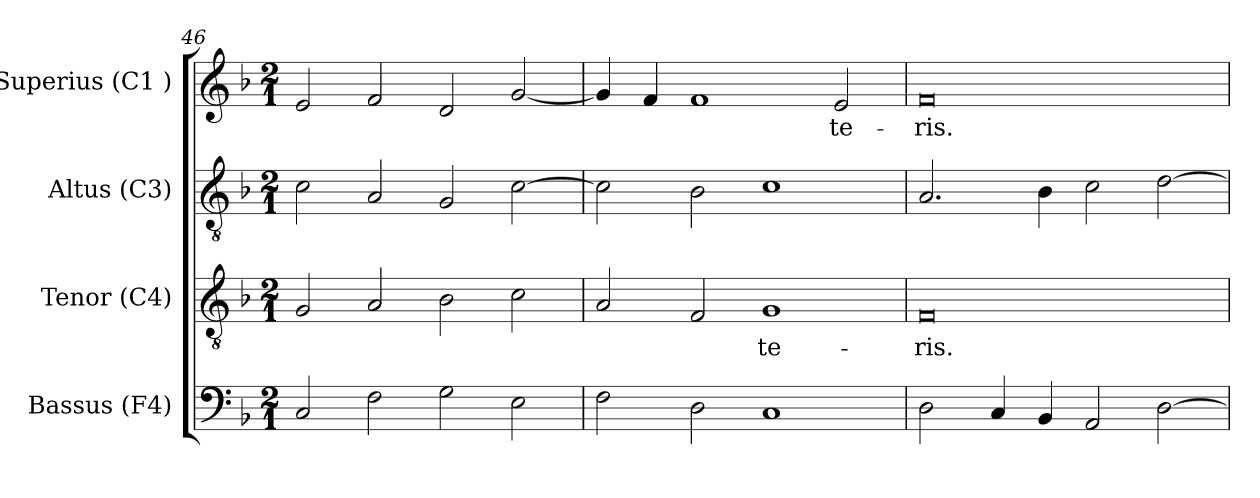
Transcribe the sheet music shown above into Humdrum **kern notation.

**kern	**text	**kern	**text	**kern	**text	**kern	**text
*part4	*part4	*part3	*part3	*part2	*part2	*part1	*part1
*staff4	*staff4	*staff3	*staff3	*staff2	*staff2	*staff1	*staff1
*I"Bassus (F4)	*	*I"Tenor (C4)	*	*I"Altus (C3)	*	*I"Superius (C1 )	*
*I'B.	*	*I'T.	*	*I'A.	*	*I'S.	*
*clefF4	*	*clefGv2	*	*clefGv2	*	*clefG2	*
*k[b-]	*	*k[b-]	*	*k[b-]	*	*k[b-]	*
*F:	*	*F:	*	*F:	*	*F:	*
*M2/1	*	*M2/1	*	*M2/1	*	*M2/1	*
=46	=46	=46	=46	=46	=46	=46	=46
!	!LO:LY:b:cj	!	!LO:LY:b:cj	!	!LO:LY:b:cj	!	!LO:LY:b:cj
2C/	--	2G/	--	2c\	--	2e/	--
!	!LO:LY:b:cj	!	!LO:LY:b:cj	!	!LO:LY:b:cj	!	!LO:LY:b:cj
2F\	--	2A/	--	2A/	--	2f/	--
!	!LO:LY:b:cj	!	!LO:LY:b:cj	!	!LO:LY:b:cj	!	!LO:LY:b:cj
2G\	--	2B-\	--	2G/	--	2d/	--
!	!LO:LY:b:cj	!	!LO:LY:b:cj	!	!LO:LY:b:cj	!	!LO:LY:b:cj
2E\	--	2c\	--	[>2c\	--	[<2g/	--
=47	=47	=47	=47	=47	=47	=47	=47
!	!LO:LY:b:cj	!	!LO:LY:b:cj	!	!LO:LY:b:cj	!	!LO:LY:b:cj
2F\	--	2A/	--	2c\]	--	4g/]	--
!	!	!	!	!	!	!	!LO:LY:b:cj
.	.	.	.	.	.	4f/	--
!	!LO:LY:b:cj	!	!LO:LY:b:cj	!	!LO:LY:b:cj	!	!LO:LY:b:cj
2D\	--	2F/	--	2B-\	--	1f	--
!	!LO:LY:b:cj	!	!LO:LY:b:cj	!	!LO:LY:b:cj	!	!
1C	--	1G	-te-	1c	--	.	.
!	!	!	!	!	!	!	!LO:LY:b:cj
.	.	.	.	.	.	2e/	-te-
!!LO:LB:g=z
=48	=48	=48	=48	=48	=48	=48	=48
!	!LO:LY:b:cj	!	!LO:LY:b:cj	!	!LO:LY:b:cj	!	!LO:LY:b:cj
2D\	--	0F	-ris.	2.A/	--	0f	-ris.
!	!LO:LY:b:cj	!	!	!	!	!	!
4C/	--	.	.	.	.	.	.
!	!LO:LY:b:cj	!	!	!	!LO:LY:b:cj	!	!
4BB-/	--	.	.	4B-\	--	.	.
!	!LO:LY:b:cj	!	!	!	!LO:LY:b:cj	!	!
2AA/	--	.	.	2c\	--	.	.
!	!LO:LY:b:cj	!	!	!	!LO:LY:b:cj	!	!
[>2D\	--	.	.	[>2d\	--	.	.
=	=	=	=	=	=	=	=
*-	*-	*-	*-	*-	*-	*-	*-
